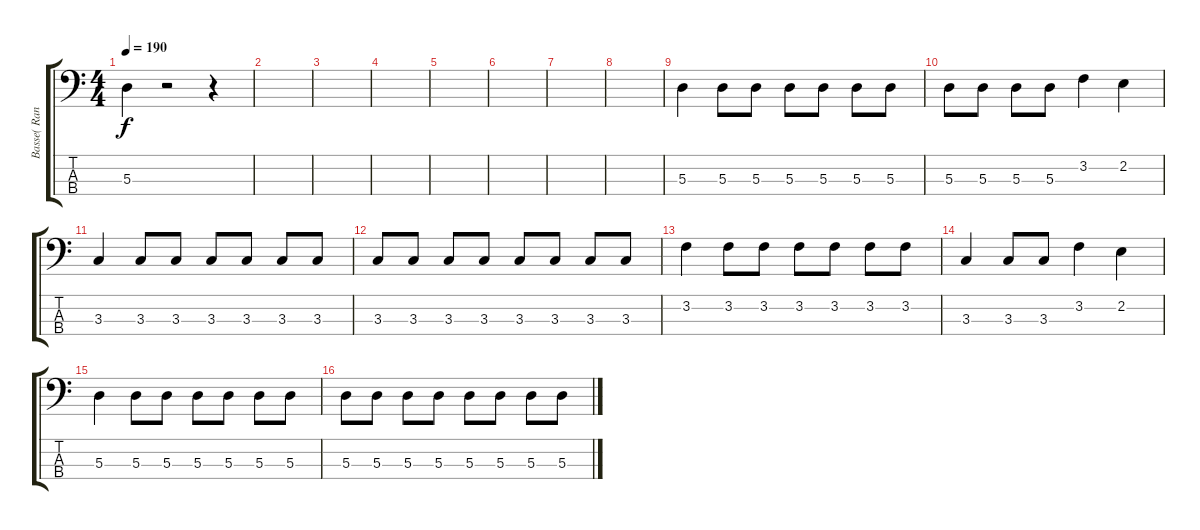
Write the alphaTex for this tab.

\track ("Basse( Randy Bradbury )" "Basse( Ran") {instrument electricbasspick}
\staff {score tabs}
\tuning (G2 D2 A1 E1) {hide}
\ts (4 4)
\tempo 190
\clef f4
\ks c
5.3.4{dy f} r.2 r.4 |
|
|
|
|
|
|
|
5.3.4 5.3.8 5.3.8 5.3.8 5.3.8 5.3.8 5.3.8 |
5.3.8 5.3.8 5.3.8 5.3.8 3.2.4 2.2.4 |
3.3.4 3.3.8 3.3.8 3.3.8 3.3.8 3.3.8 3.3.8 |
3.3.8 3.3.8 3.3.8 3.3.8 3.3.8 3.3.8 3.3.8 3.3.8 |
3.2.4 3.2.8 3.2.8 3.2.8 3.2.8 3.2.8 3.2.8 |
3.3.4 3.3.8 3.3.8 3.2.4 2.2.4 |
5.3.4 5.3.8 5.3.8 5.3.8 5.3.8 5.3.8 5.3.8 |
5.3.8 5.3.8 5.3.8 5.3.8 5.3.8 5.3.8 5.3.8 5.3.8
